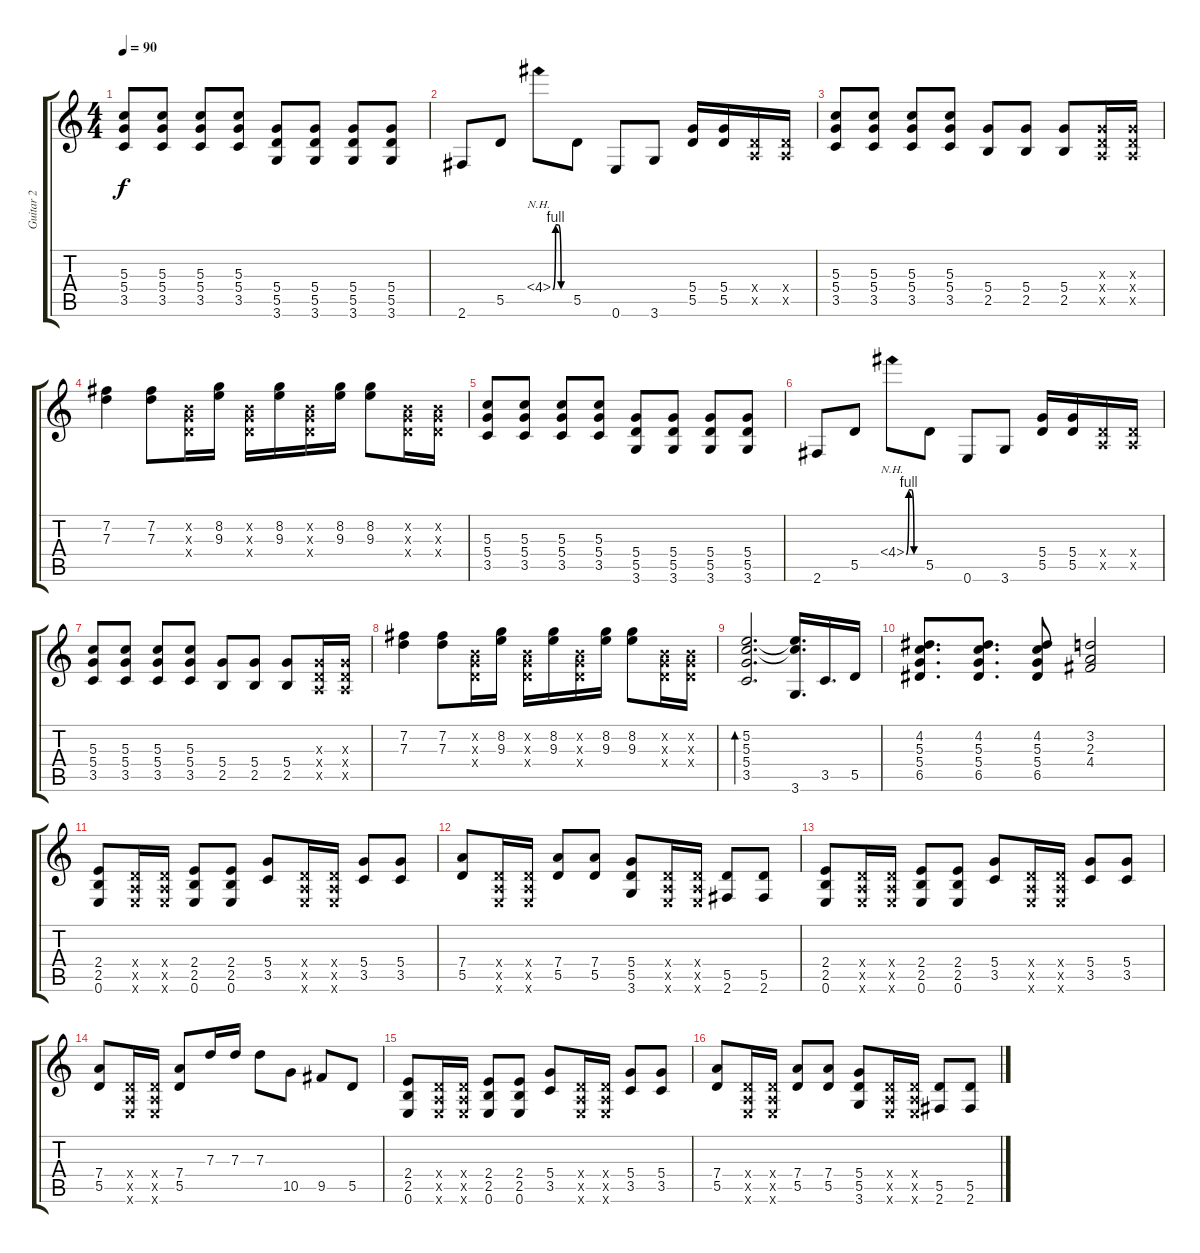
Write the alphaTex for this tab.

\track ("Guitar 2" "Guitar 2") {instrument distortionguitar}
\staff {score tabs}
\tuning (E4 B3 G3 D3 A2 E2) {hide}
\ts (4 4)
\tempo 90
\clef g2
\ks c
(5.3 5.4 3.5).8{dy f} (5.3 5.4 3.5).8 (5.3 5.4 3.5).8 (5.3 5.4 3.5).8 (5.4 5.5 3.6).8 (5.4 5.5 3.6).8 (5.4 5.5 3.6).8 (5.4 5.5 3.6).8 |
2.6.8 5.5.8 4.4{be (custom 0 0 10 4 20 4 30 0 60 0) nh}.8 5.5.8 0.6.8 3.6.8 (5.4 5.5).16 (5.4 5.5).16 (0.4{x} 0.5{x}).16 (0.4{x} 0.5{x}).16 |
(5.3 5.4 3.5).8 (5.3 5.4 3.5).8 (5.3 5.4 3.5).8 (5.3 5.4 3.5).8 (5.4 2.5).8 (5.4 2.5).8 (5.4 2.5).8 (0.3{x} 0.4{x} 0.5{x}).16 (0.3{x} 0.4{x} 0.5{x}).16 |
(7.2 7.3).4 (7.2 7.3).8 (0.2{x} 0.3{x} 0.4{x}).16 (8.2 9.3).16 (0.2{x} 0.3{x} 0.4{x}).16 (8.2 9.3).16 (0.2{x} 0.3{x} 0.4{x}).16 (8.2 9.3).16 (8.2 9.3).8 (0.2{x} 0.3{x} 0.4{x}).16 (0.2{x} 0.3{x} 0.4{x}).16 |
(5.3 5.4 3.5).8 (5.3 5.4 3.5).8 (5.3 5.4 3.5).8 (5.3 5.4 3.5).8 (5.4 5.5 3.6).8 (5.4 5.5 3.6).8 (5.4 5.5 3.6).8 (5.4 5.5 3.6).8 |
2.6.8 5.5.8 4.4{be (custom 0 0 10 4 20 4 30 0 60 0) nh}.8 5.5.8 0.6.8 3.6.8 (5.4 5.5).16 (5.4 5.5).16 (0.4{x} 0.5{x}).16 (0.4{x} 0.5{x}).16 |
(5.3 5.4 3.5).8 (5.3 5.4 3.5).8 (5.3 5.4 3.5).8 (5.3 5.4 3.5).8 (5.4 2.5).8 (5.4 2.5).8 (5.4 2.5).8 (0.3{x} 0.4{x} 0.5{x}).16 (0.3{x} 0.4{x} 0.5{x}).16 |
(7.2 7.3).4 (7.2 7.3).8 (0.2{x} 0.3{x} 0.4{x}).16 (8.2 9.3).16 (0.2{x} 0.3{x} 0.4{x}).16 (8.2 9.3).16 (0.2{x} 0.3{x} 0.4{x}).16 (8.2 9.3).16 (8.2 9.3).8 (0.2{x} 0.3{x} 0.4{x}).16 (0.2{x} 0.3{x} 0.4{x}).16 |
(5.2 5.3 5.4 3.5).2{d bd 120} (5.2{t} 5.3{t} 3.6).16{d} 3.5.16{d} 5.5.16 |
(4.2 5.3 5.4 6.5).8{d} (4.2 5.3 5.4 6.5).8{d} (4.2 5.3 5.4 6.5).8 (3.2 2.3 4.4).2 |
(2.4 2.5 0.6).8{volume 16 balance 5 instrument distortionguitar} (0.4{x} 0.5{x} 0.6{x}).16 (0.4{x} 0.5{x} 0.6{x}).16 (2.4 2.5 0.6).8 (2.4 2.5 0.6).8 (5.4 3.5).8 (0.4{x} 0.5{x} 0.6{x}).16 (0.4{x} 0.5{x} 0.6{x}).16 (5.4 3.5).8 (5.4 3.5).8 |
(7.4 5.5).8 (0.4{x} 0.5{x} 0.6{x}).16 (0.4{x} 0.5{x} 0.6{x}).16 (7.4 5.5).8 (7.4 5.5).8 (5.4 5.5 3.6).8 (0.4{x} 0.5{x} 0.6{x}).16 (0.4{x} 0.5{x} 0.6{x}).16 (5.5 2.6).8 (5.5 2.6).8 |
(2.4 2.5 0.6).8 (0.4{x} 0.5{x} 0.6{x}).16 (0.4{x} 0.5{x} 0.6{x}).16 (2.4 2.5 0.6).8 (2.4 2.5 0.6).8 (5.4 3.5).8 (0.4{x} 0.5{x} 0.6{x}).16 (0.4{x} 0.5{x} 0.6{x}).16 (5.4 3.5).8 (5.4 3.5).8 |
(7.4 5.5).8 (0.4{x} 0.5{x} 0.6{x}).16 (0.4{x} 0.5{x} 0.6{x}).16 (7.4 5.5).8 7.3.16 7.3.16 7.3.8 10.5.8 9.5.8 5.5.8 |
(2.4 2.5 0.6).8 (0.4{x} 0.5{x} 0.6{x}).16 (0.4{x} 0.5{x} 0.6{x}).16 (2.4 2.5 0.6).8 (2.4 2.5 0.6).8 (5.4 3.5).8 (0.4{x} 0.5{x} 0.6{x}).16 (0.4{x} 0.5{x} 0.6{x}).16 (5.4 3.5).8 (5.4 3.5).8 |
(7.4 5.5).8 (0.4{x} 0.5{x} 0.6{x}).16 (0.4{x} 0.5{x} 0.6{x}).16 (7.4 5.5).8 (7.4 5.5).8 (5.4 5.5 3.6).8 (0.4{x} 0.5{x} 0.6{x}).16 (0.4{x} 0.5{x} 0.6{x}).16 (5.5 2.6).8 (5.5 2.6).8
